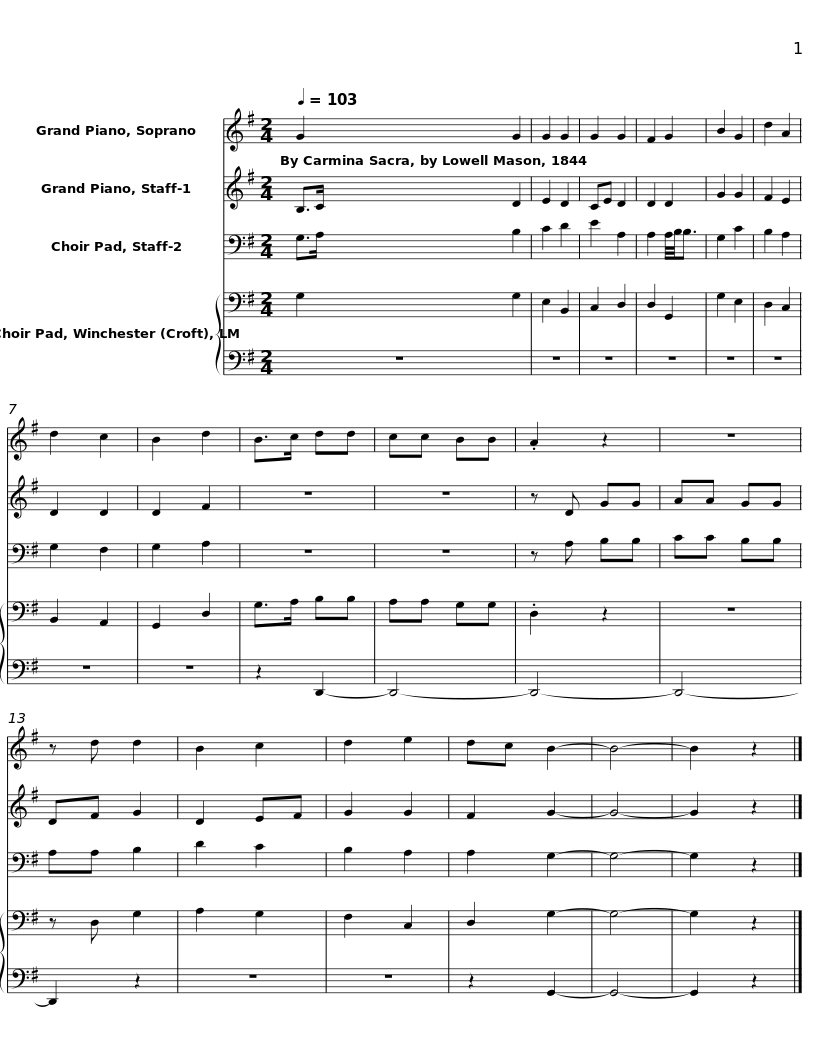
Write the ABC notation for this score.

X:1
%%score 1 2 3 { 4 | 5 }
L:1/8
Q:1/4=103
M:2/4
I:linebreak $
K:G
V:1 treble
V:2 treble
V:3 bass
V:4 bass
V:5 bass
V:1
 G2 G2 | G2 G2 | G2 G2 | F2 G2 | B2 G2 |$ %5
 d2 A2 | d2 c2 | B2 d2 | B>c dd | cc BB | %10
 .A2 z2 | z4 | z d d2 | B2 c2 | d2 e2 | %15
 dc B2- | B4- | B2 z2 |] %18
V:2
 B,>C D2 | E2 D2 | CE D2 | D2 D2 | G2 G2 |$ %5
 F2 E2 | D2 D2 | D2 F2 | z4 | z4 | %10
 z D GG | AA GG | DF G2 | D2 EF | G2 G2 | %15
 F2 G2- | G4- | G2 z2 |] %18
V:3
 G,>A, B,2 | C2 D2 | E2 A,2 | A,2 A,/4B,/4B,3/2 | G,2 C2 |$ %5
 B,2 A,2 | G,2 F,2 | G,2 A,2 | z4 | z4 | %10
 z A, B,B, | CC B,B, | A,A, B,2 | D2 C2 | B,2 A,2 | %15
 A,2 G,2- | G,4- | G,2 z2 |] %18
V:4
 G,2 G,2 | E,2 B,,2 | C,2 D,2 | D,2 G,,2 | G,2 E,2 |$ %5
 D,2 C,2 | B,,2 A,,2 | G,,2 D,2 | G,>A, B,B, | A,A, G,G, | %10
 .D,2 z2 | z4 | z D, G,2 | A,2 G,2 | F,2 C,2 | %15
 D,2 G,2- | G,4- | G,2 z2 |] %18
V:5
 z4 | z4 | z4 | z4 | z4 |$ %5
 z4 | z4 | z4 | z2 D,,2- | D,,4- | %10
 D,,4- | D,,4- | D,,2 z2 | z4 | z4 | %15
 z2 G,,2- | G,,4- | G,,2 z2 |] %18
